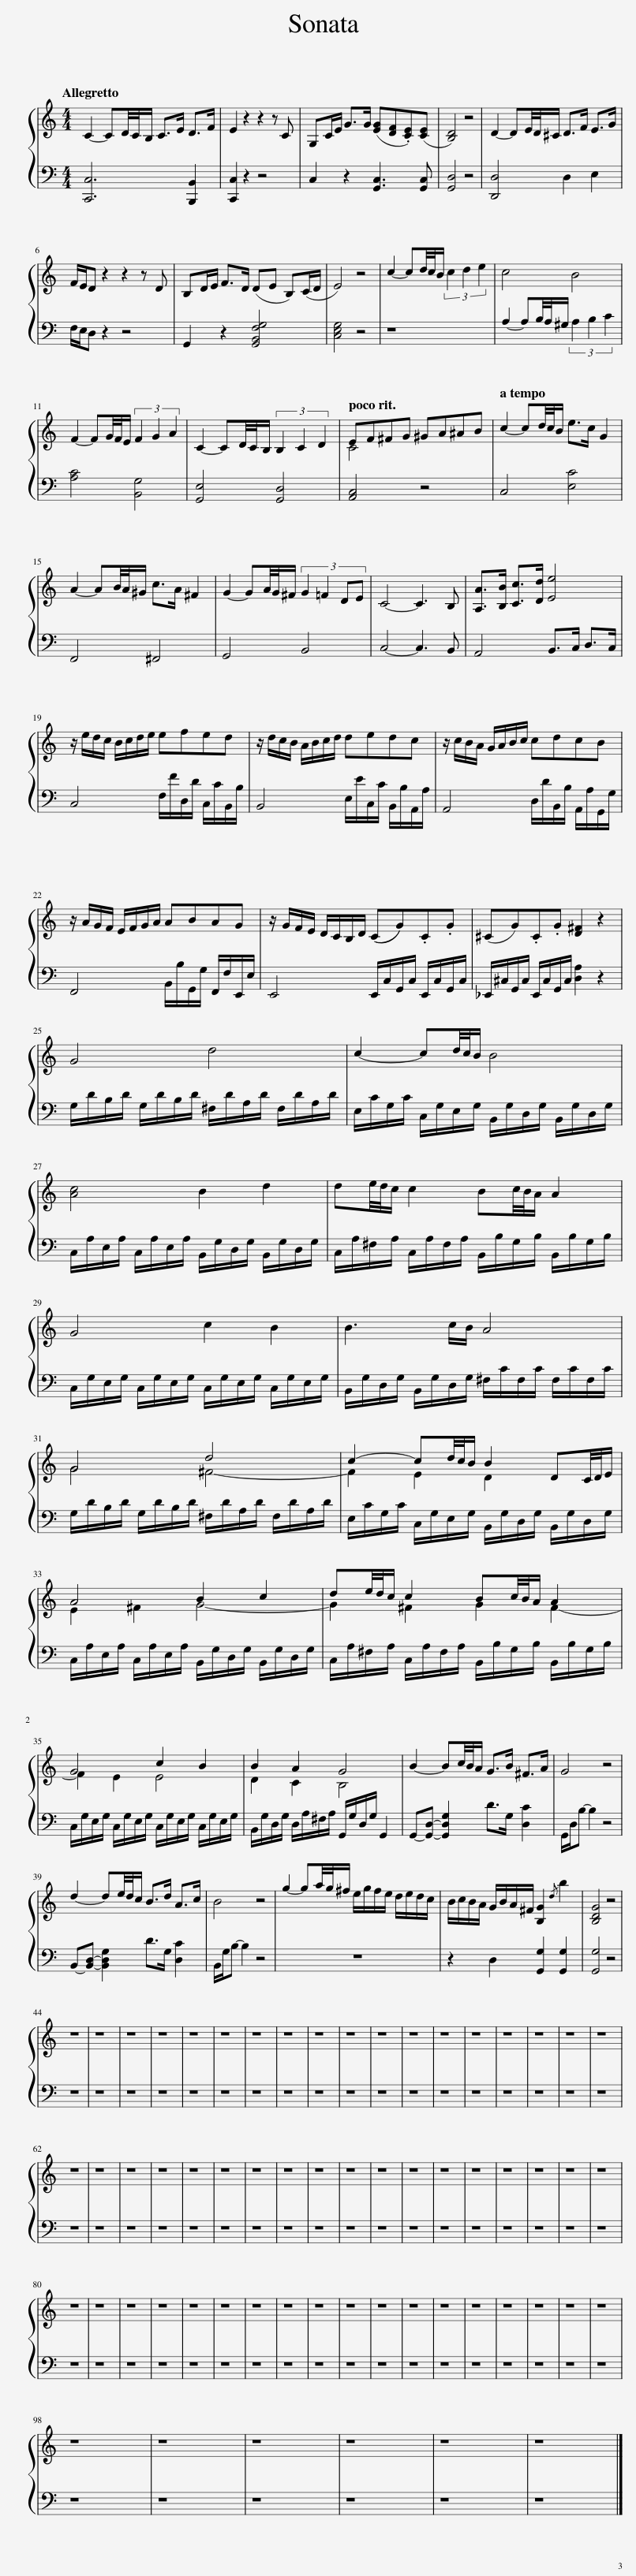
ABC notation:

X:1
%%score { ( 1 3 ) | 2 }
L:1/8
Q:1/4=120
M:4/4
I:linebreak $
K:C
V:1 treble
V:3 treble
V:2 bass
V:1
 C2- CD/4C/4B,/ C>E D>F | E2 z2 z2 z C | G,C/E/ G>G ([EG][DF].[CE])([CE] | [B,D]4) z4 | D2- DE/4D/4^C/ D>F E>G |$ %5
 F/E/D z2 z2 z D | B,D/E/ F>D (DE B,)(C/D/ | E4) z4 | c2- cd/4c/4B/ (3c2 d2 e2 | c4 B4 |$ %10
 F2- FG/4F/4E/ (3F2 G2 A2 | C2- CD/4C/4B,/ (3B,2 C2 D2 |[Q:1/4=120] EF^FG ^GA^AB |[Q:1/4=120] c2- cd/4c/4B/ e>c G2 |$ A2- AB/4A/4^G/ c>A ^F2 | %15
 G2- GA/4G/4^F/ (3:2:4G2 =F2 DE | C4- C3 B, | [A,A]>[B,B] [Cc]>[Dd] [Ee]4 |$ z/ e/d/c/ B/c/d/e/ efed | z/ d/c/B/ A/B/c/d/ dedc | %20
 z/ c/B/A/ G/A/B/c/ cdcB |$ z/ A/G/F/ E/F/G/A/ ABAG | z/ G/F/E/ D/C/B,/D/ ((CG)).C.G | (^CG).C.G [D^F]2 z2 |$ G4 d4 | %25
 c2- cd/4c/4B/ B4 |$ [Ac]4 B2 d2 | de/4d/4c/ c2 Bc/4B/4A/ A2 |$ G4 c2 B2 | B3 c/B/ A4 |$ %30
 G4 d4 | c2- cd/4c/4B/ B2 DC/4D/4E/ |$ A4 B2 c2 | de/4d/4c/ c2 Bc/4B/4A/ A2 |$ G4 c2 B2 | %35
 B2 A2 G4 | B2- Bc/4B/4A/ G>B ^F>A | G4 z4 |$ d2- de/4d/4c/ B>d A>c | B4 z4 | %40
 g2- ga/4g/4^f/ e/g/f/e/ d/e/d/c/ | B/c/B/A/ G/B/A/^F/ [B,G]2{/d} b2 | [B,DG]4 z4 |$ z8 | z8 | %45
 z8 | z8 | z8 | z8 | z8 | %50
 z8 | z8 | z8 | z8 | z8 | %55
 z8 | z8 | z8 | z8 | z8 | %60
 z8 |$ z8 | z8 | z8 | z8 | %65
 z8 | z8 | z8 | z8 | z8 | %70
 z8 | z8 | z8 | z8 | z8 | %75
 z8 | z8 | z8 | z8 |$ z8 | %80
 z8 | z8 | z8 | z8 | z8 | %85
 z8 | z8 | z8 | z8 | z8 | %90
 z8 | z8 | z8 | z8 | z8 | %95
 z8 | z8 |$ z8 | z8 | z8 | %100
 z8 | z8 | z8 |] %103
V:2
 [C,,C,]6 [B,,,B,,]2 | [C,,C,]2 z2 z4 | C,2 z2 [G,,C,]3 [G,,C,] | [G,,D,]4 z4 | [D,,D,]4 D,2 E,2 |$ %5
 F,/E,/D, z2 z4 | G,,2 z2 [G,,B,,F,G,]4 | [C,E,G,]4 z4 | z8 | A,2- A,B,/4A,/4^G,/ (3A,2 B,2 C2 |$ %10
 [A,C]4 [B,,G,]4 | [G,,E,]4 [G,,D,]4 | [A,,C,]4 z4 | C,4 [E,C]4 |$ F,,4 ^F,,4 | %15
 G,,4 B,,4 | C,4- C,3 B,, | A,,4 B,,>C, D,>C, |$ C,4 F,/F/D,/D/ C,/C/B,,/B,/ | B,,4 E,/E/C,/C/ B,,/B,/A,,/A,/ | %20
 A,,4 D,/D/B,,/B,/ A,,/A,/G,,/G,/ |$ F,,4 B,,/B,/G,,/G,/ F,,/F,/E,,/E,/ | E,,4 E,,/C,/G,,/C,/ E,,/C,/G,,/C,/ | _E,,/^C,/G,,/C,/ E,,/C,/G,,/C,/ [D,A,]2 z2 |$ G,/D/B,/D/ G,/D/B,/D/ ^F,/D/A,/D/ F,/D/A,/D/ | %25
 E,/C/G,/C/ C,/G,/E,/G,/ B,,/G,/D,/G,/ B,,/G,/D,/G,/ |$ C,/A,/E,/A,/ C,/A,/E,/A,/ B,,/G,/D,/G,/ B,,/G,/D,/G,/ | C,/A,/^F,/A,/ C,/A,/F,/A,/ B,,/B,/G,/B,/ B,,/B,/G,/B,/ |$ C,/G,/E,/G,/ C,/G,/E,/G,/ C,/G,/E,/G,/ C,/G,/E,/G,/ | B,,/G,/D,/G,/ B,,/G,/D,/G,/ ^F,/C/F,/C/ F,/C/F,/C/ |$ %30
 G,/D/B,/D/ G,/D/B,/D/ ^F,/D/A,/D/ F,/D/A,/D/ | E,/C/G,/C/ C,/G,/E,/G,/ B,,/G,/D,/G,/ B,,/G,/D,/G,/ |$ C,/A,/E,/A,/ C,/A,/E,/A,/ B,,/G,/D,/G,/ B,,/G,/D,/G,/ | C,/A,/^F,/A,/ C,/A,/F,/A,/ B,,/B,/G,/B,/ B,,/B,/G,/B,/ |$ C,/G,/E,/G,/ C,/G,/E,/G,/ C,/G,/E,/G,/ C,/G,/E,/G,/ | %35
 B,,/G,/D,/G,/ D,/A,/^F,/A,/ G,,/G,/D,/G,/ G,,2 | G,,-[G,,D,]- [G,,D,G,]2 D>G, [D,C]2 | G,,/D,/B,- B,2 z4 |$ B,,-[B,,D,]- [B,,D,G,]2 D>G, [D,C]2 | B,,/G,/B,- B,2 z4 | %40
 z8 | z2 D,2 [G,,G,]2 [G,,G,]2 | [G,,G,]4 z4 |$ z8 | z8 | %45
 z8 | z8 | z8 | z8 | z8 | %50
 z8 | z8 | z8 | z8 | z8 | %55
 z8 | z8 | z8 | z8 | z8 | %60
 z8 |$ z8 | z8 | z8 | z8 | %65
 z8 | z8 | z8 | z8 | z8 | %70
 z8 | z8 | z8 | z8 | z8 | %75
 z8 | z8 | z8 | z8 |$ z8 | %80
 z8 | z8 | z8 | z8 | z8 | %85
 z8 | z8 | z8 | z8 | z8 | %90
 z8 | z8 | z8 | z8 | z8 | %95
 z8 | z8 |$ z8 | z8 | z8 | %100
 z8 | z8 | z8 |] %103
V:3
 x8 | x8 | x8 | x8 | x8 |$ %5
 x8 | x8 | x8 | x8 | x8 |$ %10
 x8 | x8 | C4 x4 | x8 |$ x8 | %15
 x8 | x8 | x8 |$ x8 | x8 | %20
 x8 |$ x8 | x8 | x8 |$ x8 | %25
 x8 |$ x8 | x8 |$ x8 | x8 |$ %30
 G4 ^F4- | F2 E2 D2 x2 |$ E2 ^F2 G4- | G2 ^F2 G2 F2- |$ F2 E2 E4 | %35
 D2 C2 B,4 | x8 | x8 |$ x8 | x8 | %40
 x8 | x8 | x8 |$ x8 | x8 | %45
 x8 | x8 | x8 | x8 | x8 | %50
 x8 | x8 | x8 | x8 | x8 | %55
 x8 | x8 | x8 | x8 | x8 | %60
 x8 |$ x8 | x8 | x8 | x8 | %65
 x8 | x8 | x8 | x8 | x8 | %70
 x8 | x8 | x8 | x8 | x8 | %75
 x8 | x8 | x8 | x8 |$ x8 | %80
 x8 | x8 | x8 | x8 | x8 | %85
 x8 | x8 | x8 | x8 | x8 | %90
 x8 | x8 | x8 | x8 | x8 | %95
 x8 | x8 |$ x8 | x8 | x8 | %100
 x8 | x8 | x8 |] %103
